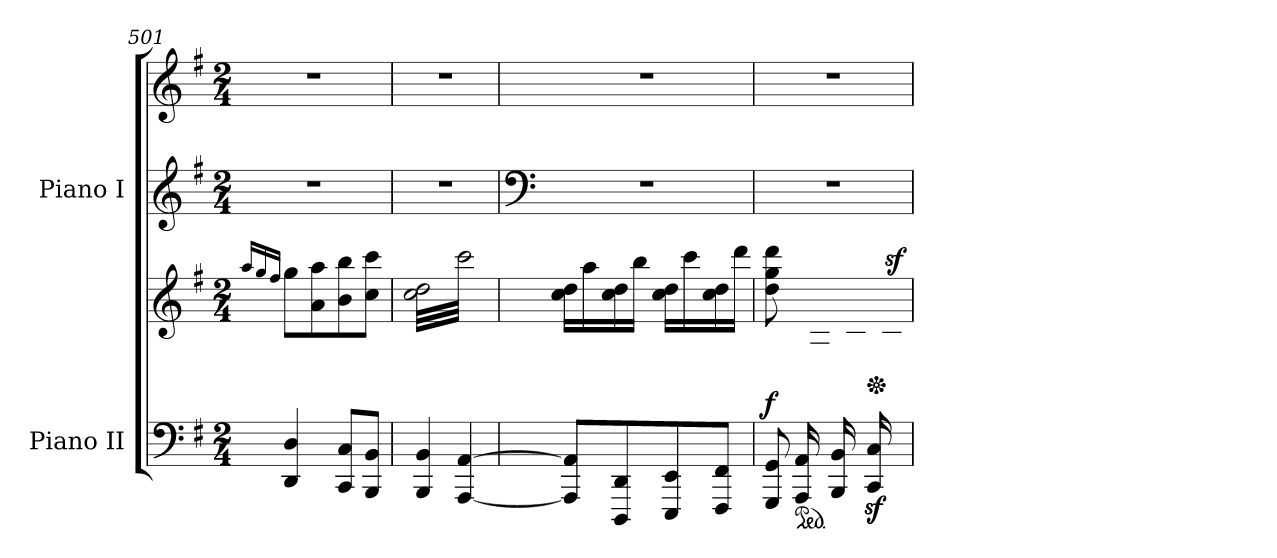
**kern	**kern	**dynam	**kern	**kern
*part2	*part2	*part2	*part1	*part1
*staff4	*staff3	*staff3/4	*staff2	*staff1
*I"Piano II	*	*	*I"Piano I	*
*I'Pno. II	*	*	*I'Pno. I	*
*clefF4	*clefG2	*	*clefG2	*clefG2
*k[f#]	*k[f#]	*	*k[f#]	*k[f#]
*M2/4	*M2/4	*	*M2/4	*M2/4
=501	=501	=501	=501	=501
.	16qaa/LL	.	.	.
.	16qgg/	.	.	.
.	16qff#/JJ	.	.	.
4DD!/ 4D!/	8gg!\L	.	2r	2r
.	8a!\ 8aa!\	.	.	.
8CC!/ 8C!/L	8b!\ 8bb!\	.	.	.
8BBB!/ 8BB!/J	8cc!\ 8ccc!\J	.	.	.
=502	=502	=502	=502	=502
*	*tremolo	*	*	*
4BBB!/ 4BB!/	32cc!\ 32dd!\LLL	.	2r	2r
.	32ccc!\	.	.	.
.	32cc!\ 32dd!\	.	.	.
.	32ccc!\	.	.	.
.	32cc!\ 32dd!\	.	.	.
.	32ccc!\	.	.	.
.	32cc!\ 32dd!\	.	.	.
.	32ccc!\	.	.	.
[4AAA!/ [4AA!/	32cc!\ 32dd!\	.	.	.
.	32ccc!\	.	.	.
.	32cc!\ 32dd!\	.	.	.
.	32ccc!\	.	.	.
.	32cc!\ 32dd!\	.	.	.
.	32ccc!\	.	.	.
.	32cc!\ 32dd!\	.	.	.
.	32ccc!\JJJ	.	.	.
*	*Xtremolo	*	*	*
!!LO:LB:g=z
=503	=503	=503	=503	=503
*	*	*	*clefF4	*
8AAA!/] 8AA!/]L	16cc!\ 16dd!\LL	.	2r	2r
.	.	.	.	.
.	16aa!\	.	.	.
.	.	.	.	.
8DDD!/ 8DD!/	16cc!\ 16dd!\	.	.	.
.	.	.	.	.
.	16bb!\JJ	.	.	.
.	.	.	.	.
8EEE!/ 8EE!/	16cc!\ 16dd!\LL	.	.	.
.	16ccc!\	.	.	.
8FFF#!/ 8FF#!/J	16cc!\ 16dd!\	.	.	.
.	16ddd!\JJ	.	.	.
=504	=504	=504	=504	=504
*	*^	*	*	*
!	!	!	!LO:DY:b	!	!
8GGG!/ 8GG!/L	8dd!\ 8gg!\ 8ddd!\	8.ryy	f	2r	2r
*ped	*	*	*	*	*
16AAA!/ 16AA!/L	8ryy	.	.	.	.
16ryy	.	16A!\ 16a!\	.	.	.
16BBB!/ 16BB!/	4ryy	16ryy	.	.	.
16ryy	.	16B!\ 16b!\	.	.	.
*	*Xped	*	*	*	*
16CC!/z< 16C!/z<	.	16ryy	.	.	.
!	!	!	!LO:DY:a	!	!
16ryy	.	16c!\ 16cc!\JJ	sf	.	.
*	*v	*v	*	*	*
=	=	=	=	=
*-	*-	*-	*-	*-
